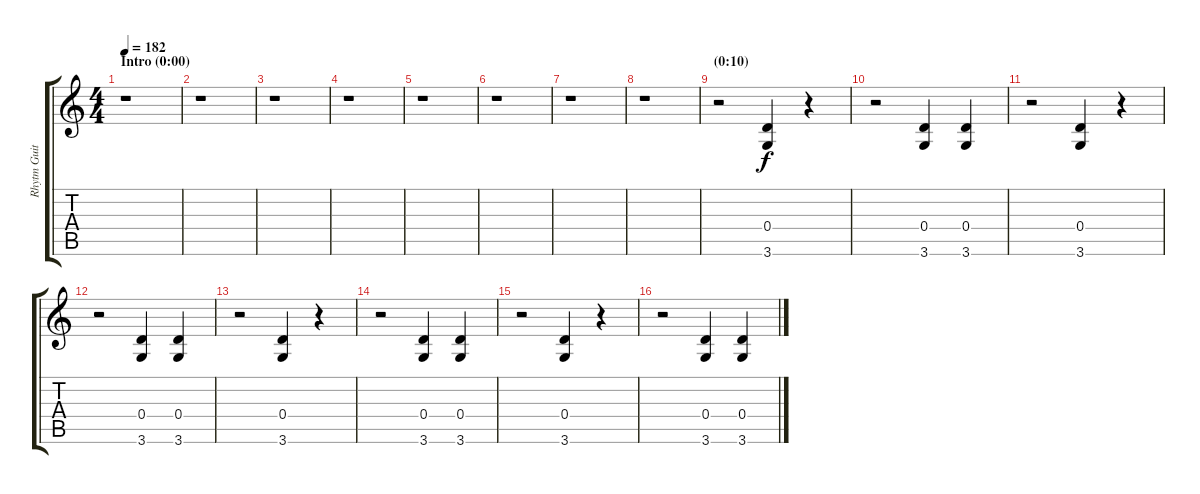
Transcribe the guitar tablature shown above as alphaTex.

\track ("Rhytm Guitar" "Rhytm Guit") {instrument overdrivenguitar}
\staff {score tabs}
\tuning (E4 B3 G3 D3 A2 E2) {hide}
\ts (4 4)
\section ("" "Intro (0:00)")
\tempo 182
\clef g2
\ks c
r.1{dy f instrument overdrivenguitar} |
r.1 |
r.1 |
r.1 |
r.1 |
r.1 |
r.1 |
r.1 |
\section ("" "(0:10)")
r.2 (0.4 3.6).4 r.4 |
r.2 (0.4 3.6).4 (0.4 3.6).4 |
r.2 (0.4 3.6).4 r.4 |
r.2 (0.4 3.6).4 (0.4 3.6).4 |
r.2 (0.4 3.6).4 r.4 |
r.2 (0.4 3.6).4 (0.4 3.6).4 |
r.2 (0.4 3.6).4 r.4 |
r.2 (0.4 3.6).4 (0.4 3.6).4
